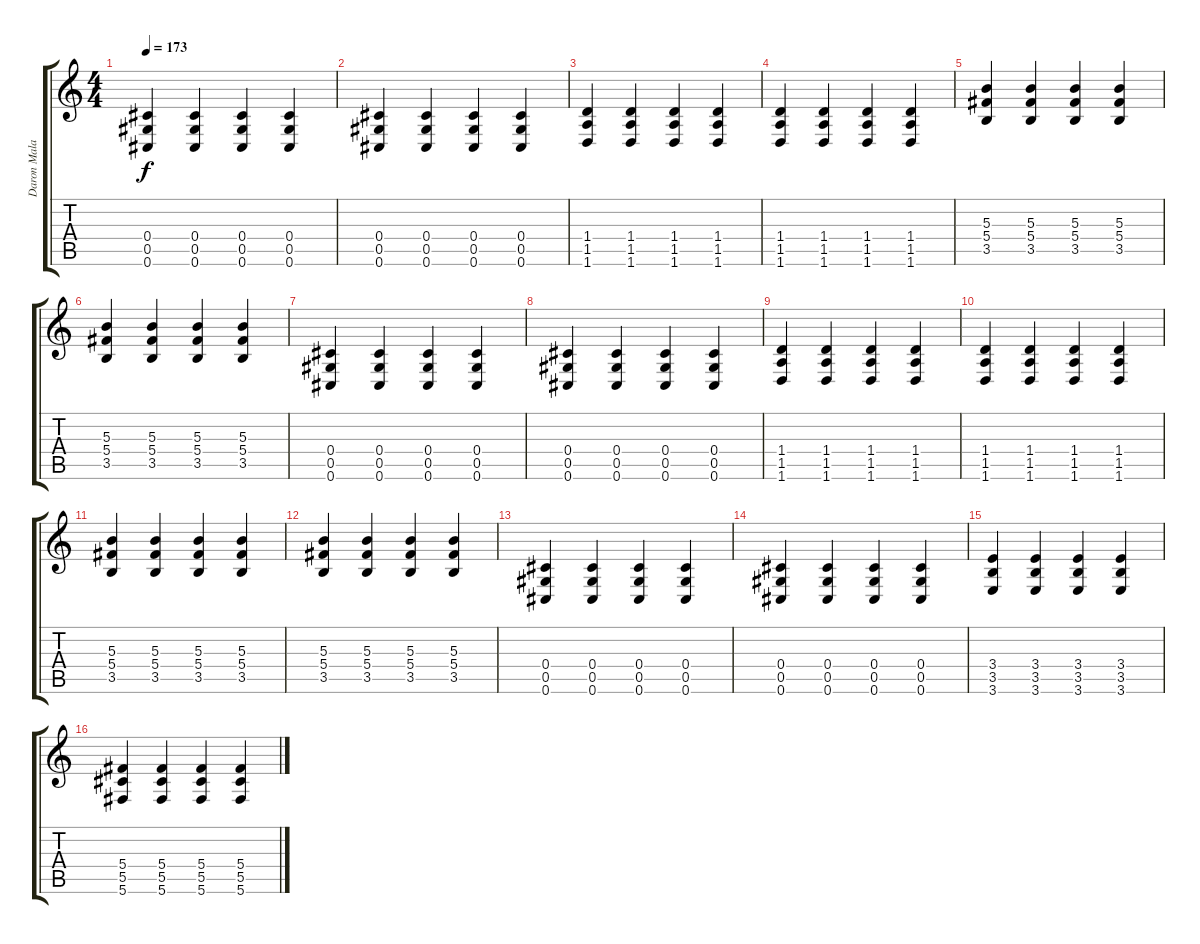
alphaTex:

\track ("Daron Malakian" "Daron Mala") {instrument overdrivenguitar}
\staff {score tabs}
\tuning (Eb4 Bb3 Gb3 Db3 Ab2 Db2) {hide}
\ts (4 4)
\tempo 173
\clef g2
\ks c
(0.4 0.5 0.6).4{dy f} (0.4 0.5 0.6).4 (0.4 0.5 0.6).4 (0.4 0.5 0.6).4 |
(0.4 0.5 0.6).4 (0.4 0.5 0.6).4 (0.4 0.5 0.6).4 (0.4 0.5 0.6).4 |
(1.4 1.5 1.6).4 (1.4 1.5 1.6).4 (1.4 1.5 1.6).4 (1.4 1.5 1.6).4 |
(1.4 1.5 1.6).4 (1.4 1.5 1.6).4 (1.4 1.5 1.6).4 (1.4 1.5 1.6).4 |
(5.3 5.4 3.5).4 (5.3 5.4 3.5).4 (5.3 5.4 3.5).4 (5.3 5.4 3.5).4 |
(5.3 5.4 3.5).4 (5.3 5.4 3.5).4 (5.3 5.4 3.5).4 (5.3 5.4 3.5).4 |
(0.4 0.5 0.6).4 (0.4 0.5 0.6).4 (0.4 0.5 0.6).4 (0.4 0.5 0.6).4 |
(0.4 0.5 0.6).4 (0.4 0.5 0.6).4 (0.4 0.5 0.6).4 (0.4 0.5 0.6).4 |
(1.4 1.5 1.6).4 (1.4 1.5 1.6).4 (1.4 1.5 1.6).4 (1.4 1.5 1.6).4 |
(1.4 1.5 1.6).4 (1.4 1.5 1.6).4 (1.4 1.5 1.6).4 (1.4 1.5 1.6).4 |
(5.3 5.4 3.5).4 (5.3 5.4 3.5).4 (5.3 5.4 3.5).4 (5.3 5.4 3.5).4 |
(5.3 5.4 3.5).4 (5.3 5.4 3.5).4 (5.3 5.4 3.5).4 (5.3 5.4 3.5).4 |
(0.4 0.5 0.6).4 (0.4 0.5 0.6).4 (0.4 0.5 0.6).4 (0.4 0.5 0.6).4 |
(0.4 0.5 0.6).4 (0.4 0.5 0.6).4 (0.4 0.5 0.6).4 (0.4 0.5 0.6).4 |
(3.4 3.5 3.6).4 (3.4 3.5 3.6).4 (3.4 3.5 3.6).4 (3.4 3.5 3.6).4 |
(5.4 5.5 5.6).4 (5.4 5.5 5.6).4 (5.4 5.5 5.6).4 (5.4 5.5 5.6).4
